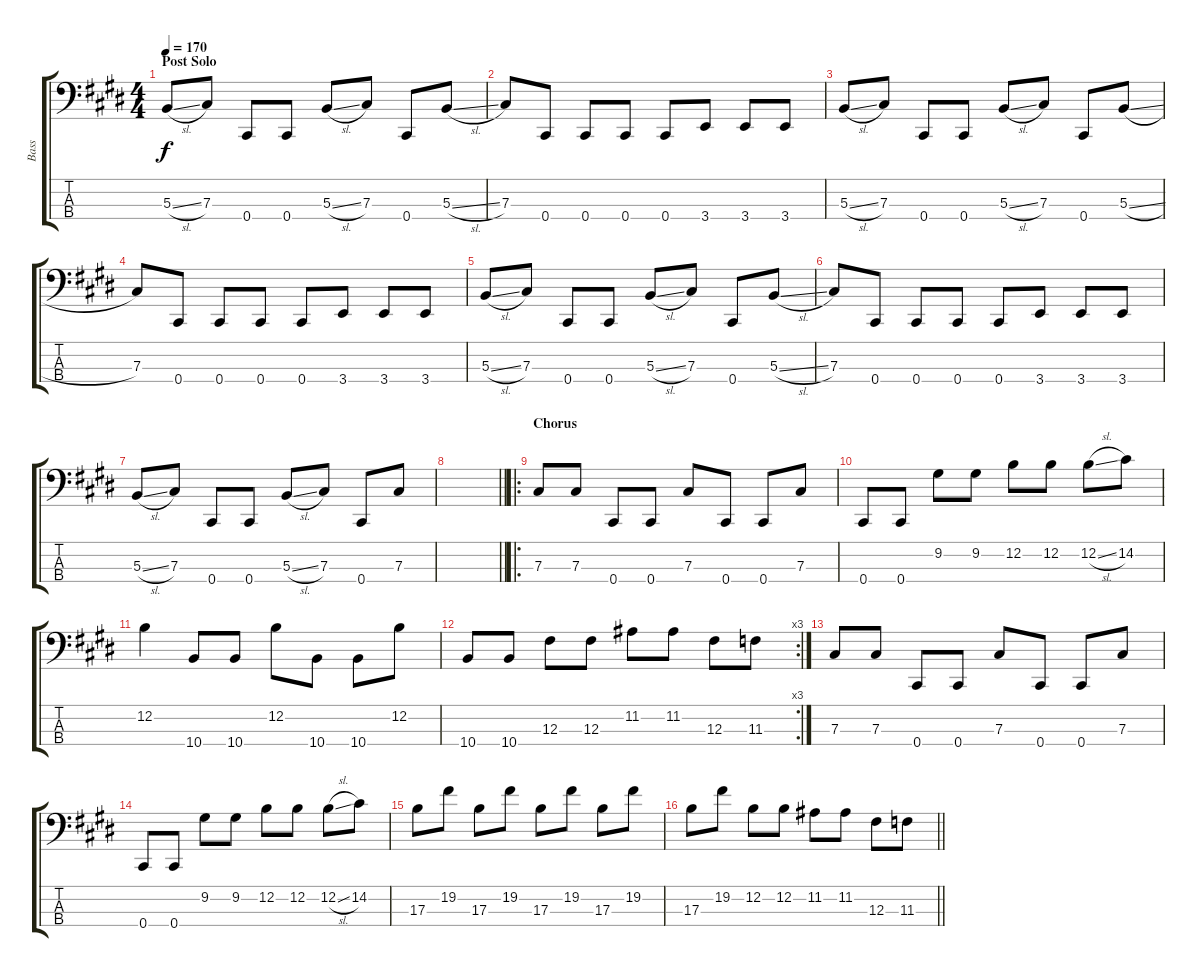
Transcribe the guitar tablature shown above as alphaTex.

\track ("Bass" "Bass") {instrument electricbassfinger}
\staff {score tabs}
\tuning (E2 B1 Gb1 Db1) {hide}
\ts (4 4)
\section ("" "Post Solo")
\tempo 170
\clef f4
\ks c#minor
5.3{sl}.8{dy f} 7.3.8 0.4.8 0.4.8 5.3{sl}.8 7.3.8 0.4.8 5.3{sl}.8 |
7.3.8 0.4.8 0.4.8 0.4.8 0.4.8 3.4.8 3.4.8 3.4.8 |
5.3{sl}.8 7.3.8 0.4.8 0.4.8 5.3{sl}.8 7.3.8 0.4.8 5.3{sl}.8 |
7.3.8 0.4.8 0.4.8 0.4.8 0.4.8 3.4.8 3.4.8 3.4.8 |
5.3{sl}.8 7.3.8 0.4.8 0.4.8 5.3{sl}.8 7.3.8 0.4.8 5.3{sl}.8 |
7.3.8 0.4.8 0.4.8 0.4.8 0.4.8 3.4.8 3.4.8 3.4.8 |
5.3{sl}.8 7.3.8 0.4.8 0.4.8 5.3{sl}.8 7.3.8 0.4.8 7.3.8 |
\barLineRight lightlight
|
\ro
\section ("" "Chorus")
7.3.8 7.3.8 0.4.8 0.4.8 7.3.8 0.4.8 0.4.8 7.3.8 |
0.4.8 0.4.8 9.2.8 9.2.8 12.2.8 12.2.8 12.2{sl}.8 14.2.8 |
12.2.4 10.4.8 10.4.8 12.2.8 10.4.8 10.4.8 12.2.8 |
\rc 3
10.4.8 10.4.8 12.3.8 12.3.8 11.2.8 11.2.8 12.3.8 11.3.8 |
7.3.8 7.3.8 0.4.8 0.4.8 7.3.8 0.4.8 0.4.8 7.3.8 |
0.4.8 0.4.8 9.2.8 9.2.8 12.2.8 12.2.8 12.2{sl}.8 14.2.8 |
17.3.8 19.2.8 17.3.8 19.2.8 17.3.8 19.2.8 17.3.8 19.2.8 |
\barLineRight lightlight
17.3.8 19.2.8 12.2.8 12.2.8 11.2.8 11.2.8 12.3.8 11.3.8
